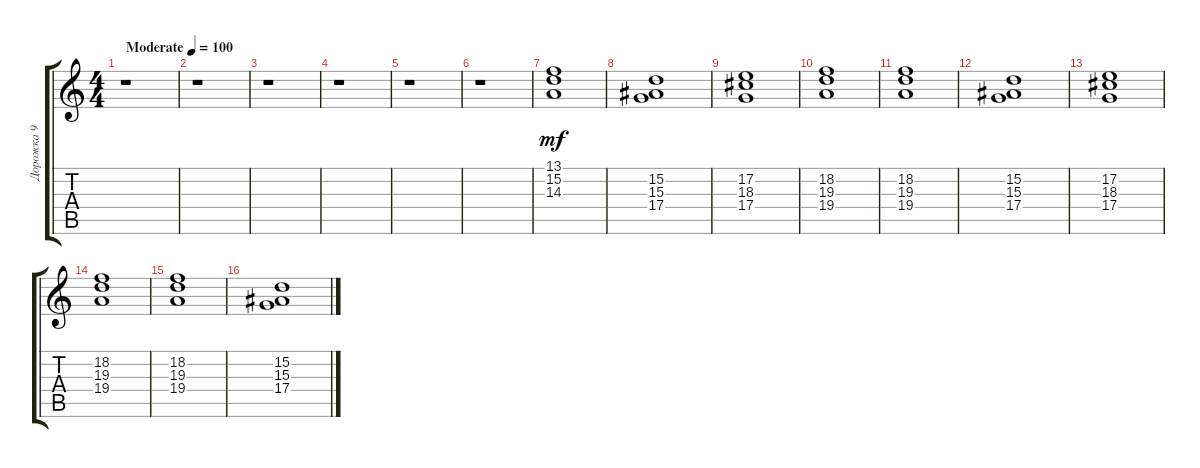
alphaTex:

\track ("Дорожка 9" "Дорожка 9") {instrument stringensemble1}
\staff {score tabs}
\tuning (E4 B3 G3 D3 A2 E2) {hide}
\ts (4 4)
\tempo (100 "Moderate")
\clef g2
\ks c
r.1{dy mf instrument stringensemble1} |
r.1 |
r.1 |
r.1 |
r.1 |
r.1 |
(13.1 15.2 14.3).1 |
(15.2 15.3 17.4).1 |
(17.2 18.3 17.4).1 |
(18.2 19.3 19.4).1 |
(18.2 19.3 19.4).1 |
(15.2 15.3 17.4).1 |
(17.2 18.3 17.4).1 |
(18.2 19.3 19.4).1 |
(18.2 19.3 19.4).1 |
(15.2 15.3 17.4).1
